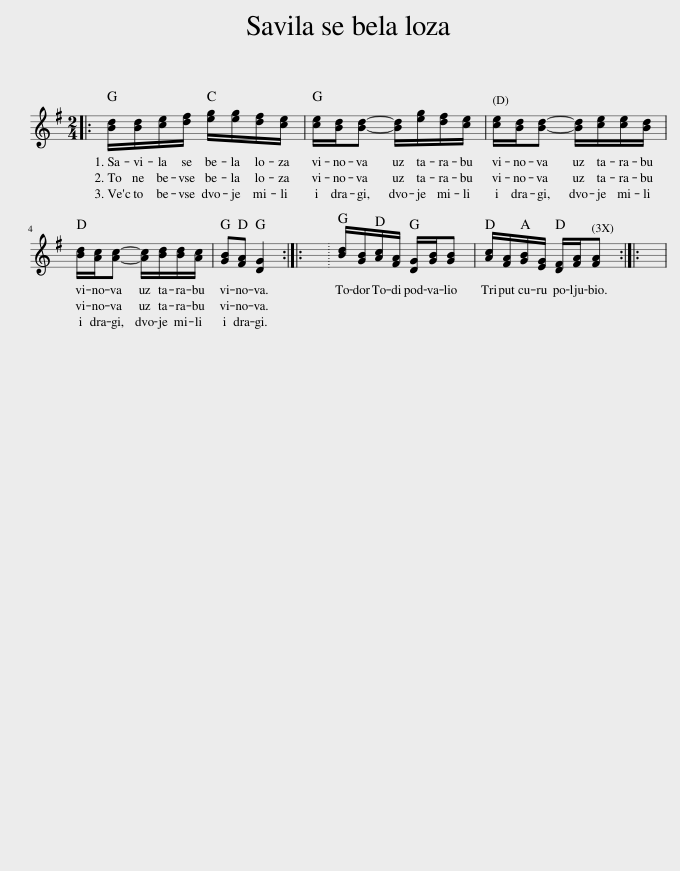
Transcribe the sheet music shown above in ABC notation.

X:1
L:1/8
M:2/4
I:linebreak $
K:G
V:1 treble
V:1
|: [Bd]/[Bd]/[ce]/[df]/ [eg]/[eg]/[df]/[ce]/ | [ce]/[Bd]/[Bd]- [Bd]/[eg]/[df]/[ce]/ | [ce]/[Bd]/[Bd]- [Bd]/[ce]/[ce]/[Bd]/ |$ [Bd]/[Ac]/[Ac]- [Ac]/[Bd]/[Bd]/[Ac]/ | [GB][FA] [DG]2 :: %5
 x4 | [Bd]/[GB]/[Ac]/[FA]/ [DG]/[GB]/[GB] | [Ac]/[FA]/[GB]/[EG]/ [DF]/[FA]/[FA] :: x4 | %9
